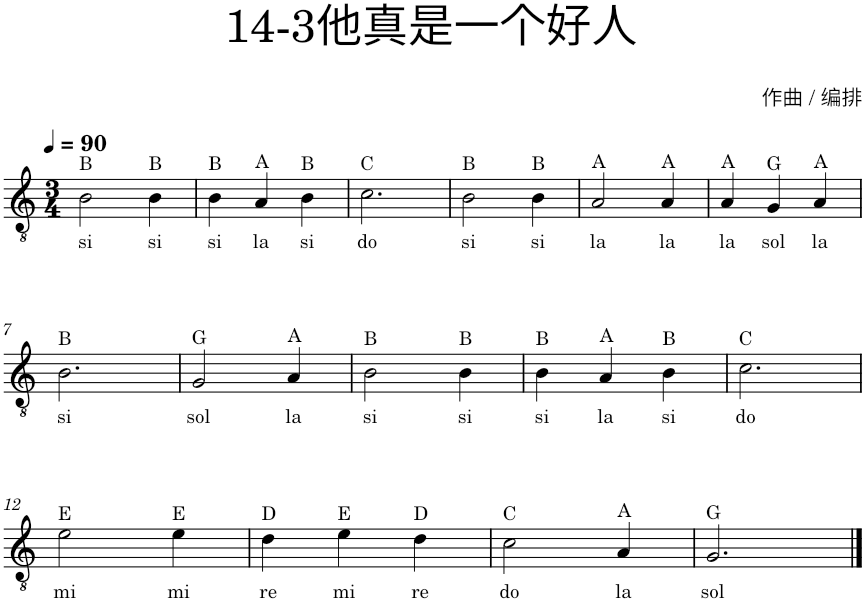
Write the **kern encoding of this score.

**kern	**text
*part1	*part1
*staff1	*staff1
*I"古典吉他	*
*clefGv2	*
*k[]	*
*M3/4	*
*MM90	*
=1	=1
!LO:TX:a:t=B	!
!	!LO:LY:b
2B\	si
!LO:TX:a:t=B	!
!	!LO:LY:b
4B\	si
=2	=2
!LO:TX:a:t=B	!
!	!LO:LY:b
4B\	si
!LO:TX:a:t=A	!
!	!LO:LY:b
4A/	la
!LO:TX:a:t=B	!
!	!LO:LY:b
4B\	si
=3	=3
!LO:TX:a:t=C	!
!	!LO:LY:b
2.c\	do
=4	=4
!LO:TX:a:t=B	!
!	!LO:LY:b
2B\	si
!LO:TX:a:t=B	!
!	!LO:LY:b
4B\	si
=5	=5
!LO:TX:a:t=A	!
!	!LO:LY:b
2A/	la
!LO:TX:a:t=A	!
!	!LO:LY:b
4A/	la
=6	=6
!LO:TX:a:t=A	!
!	!LO:LY:b
4A/	la
!LO:TX:a:t=G	!
!	!LO:LY:b
4G/	sol
!LO:TX:a:t=A	!
!	!LO:LY:b
4A/	la
!!LO:LB:g=z
=7	=7
!LO:TX:a:t=B	!
!	!LO:LY:b
2.B\	si
=8	=8
!LO:TX:a:t=G	!
!	!LO:LY:b
2G/	sol
!LO:TX:a:t=A	!
!	!LO:LY:b
4A/	la
=9	=9
!LO:TX:a:t=B	!
!	!LO:LY:b
2B\	si
!LO:TX:a:t=B	!
!	!LO:LY:b
4B\	si
=10	=10
!LO:TX:a:t=B	!
!	!LO:LY:b
4B\	si
!LO:TX:a:t=A	!
!	!LO:LY:b
4A/	la
!LO:TX:a:t=B	!
!	!LO:LY:b
4B\	si
=11	=11
!LO:TX:a:t=C	!
!	!LO:LY:b
2.c\	do
!!LO:LB:g=z
=12	=12
!LO:TX:a:t=E	!
!	!LO:LY:b
2e\	mi
!LO:TX:a:t=E	!
!	!LO:LY:b
4e\	mi
=13	=13
!LO:TX:a:t=D	!
!	!LO:LY:b
4d\	re
!LO:TX:a:t=E	!
!	!LO:LY:b
4e\	mi
!LO:TX:a:t=D	!
!	!LO:LY:b
4d\	re
=14	=14
!LO:TX:a:t=C	!
!	!LO:LY:b
2c\	do
!LO:TX:a:t=A	!
!	!LO:LY:b
4A/	la
=15	=15
!LO:TX:a:t=G	!
!	!LO:LY:b
2.G/	sol
==	==
*-	*-
